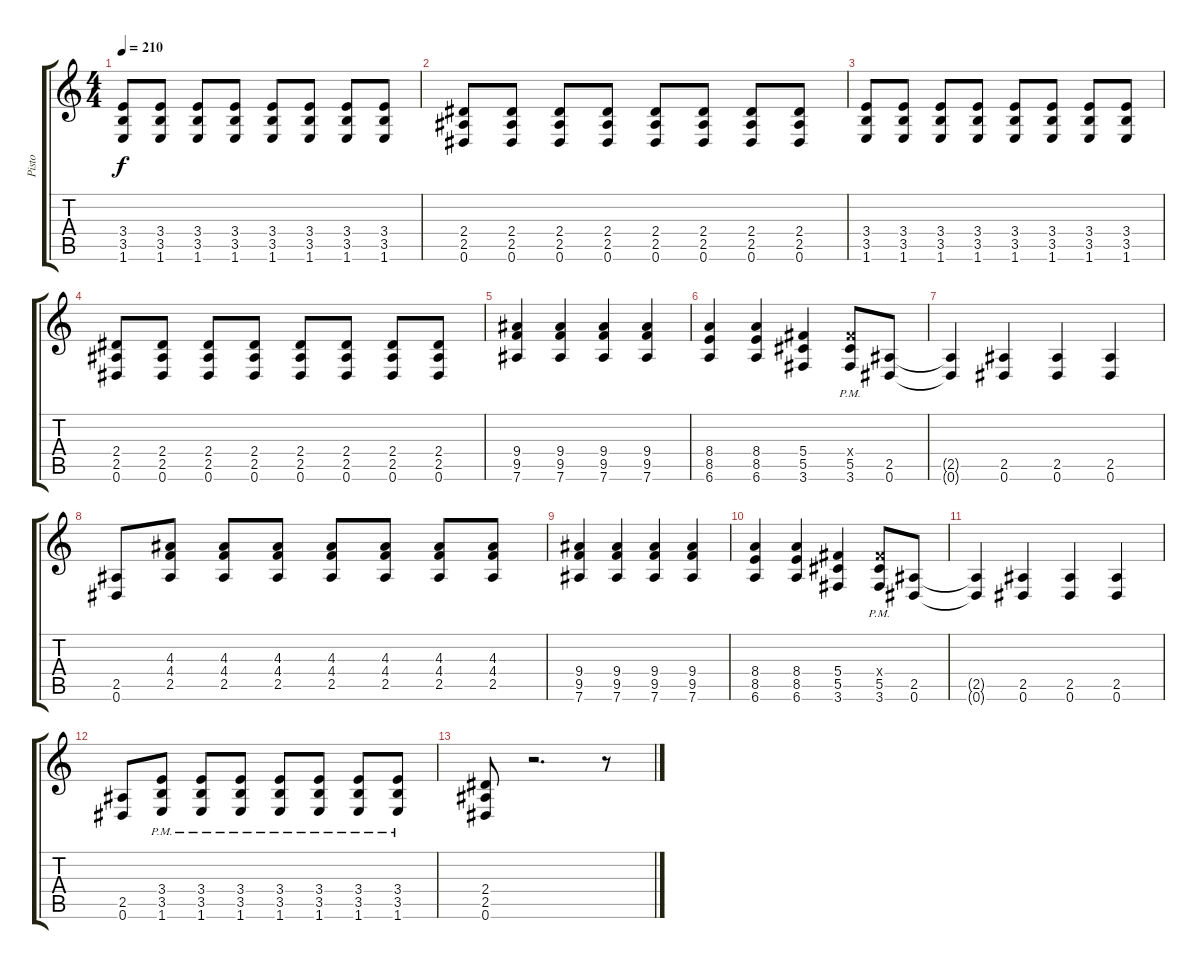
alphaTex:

\track ("Pisto" "Pisto") {instrument distortionguitar}
\staff {score tabs}
\tuning (Db4 Bb3 Gb3 Db3 Ab2 Eb2) {hide}
\ts (4 4)
\tempo 210
\clef g2
\ks c
(3.4 3.5 1.6).8{dy f} (3.4 3.5 1.6).8 (3.4 3.5 1.6).8 (3.4 3.5 1.6).8 (3.4 3.5 1.6).8 (3.4 3.5 1.6).8 (3.4 3.5 1.6).8 (3.4 3.5 1.6).8 |
(2.4 2.5 0.6).8 (2.4 2.5 0.6).8 (2.4 2.5 0.6).8 (2.4 2.5 0.6).8 (2.4 2.5 0.6).8 (2.4 2.5 0.6).8 (2.4 2.5 0.6).8 (2.4 2.5 0.6).8 |
(3.4 3.5 1.6).8 (3.4 3.5 1.6).8 (3.4 3.5 1.6).8 (3.4 3.5 1.6).8 (3.4 3.5 1.6).8 (3.4 3.5 1.6).8 (3.4 3.5 1.6).8 (3.4 3.5 1.6).8 |
(2.4 2.5 0.6).8 (2.4 2.5 0.6).8 (2.4 2.5 0.6).8 (2.4 2.5 0.6).8 (2.4 2.5 0.6).8 (2.4 2.5 0.6).8 (2.4 2.5 0.6).8 (2.4 2.5 0.6).8 |
(9.4 9.5 7.6).4 (9.4 9.5 7.6).4 (9.4 9.5 7.6).4 (9.4 9.5 7.6).4 |
(8.4 8.5 6.6).4 (8.4 8.5 6.6).4 (5.4 5.5 3.6).4 (5.4{pm x} 5.5{pm} 3.6{pm}).8 (2.5 0.6).8 |
(2.5{t} 0.6{t}).4 (2.5 0.6).4 (2.5 0.6).4 (2.5 0.6).4 |
(2.5 0.6).8 (4.3 4.4 2.5).8 (4.3 4.4 2.5).8 (4.3 4.4 2.5).8 (4.3 4.4 2.5).8 (4.3 4.4 2.5).8 (4.3 4.4 2.5).8 (4.3 4.4 2.5).8 |
(9.4 9.5 7.6).4 (9.4 9.5 7.6).4 (9.4 9.5 7.6).4 (9.4 9.5 7.6).4 |
(8.4 8.5 6.6).4 (8.4 8.5 6.6).4 (5.4 5.5 3.6).4 (5.4{pm x} 5.5{pm} 3.6{pm}).8 (2.5 0.6).8 |
(2.5{t} 0.6{t}).4 (2.5 0.6).4 (2.5 0.6).4 (2.5 0.6).4 |
(2.5 0.6).8 (3.4{pm} 3.5{pm} 1.6{pm}).8 (3.4{pm} 3.5{pm} 1.6{pm}).8 (3.4{pm} 3.5{pm} 1.6{pm}).8 (3.4{pm} 3.5{pm} 1.6{pm}).8 (3.4{pm} 3.5{pm} 1.6{pm}).8 (3.4{pm} 3.5{pm} 1.6{pm}).8 (3.4{pm} 3.5{pm} 1.6{pm}).8 |
(2.4 2.5 0.6).8 r.2{d} r.8
